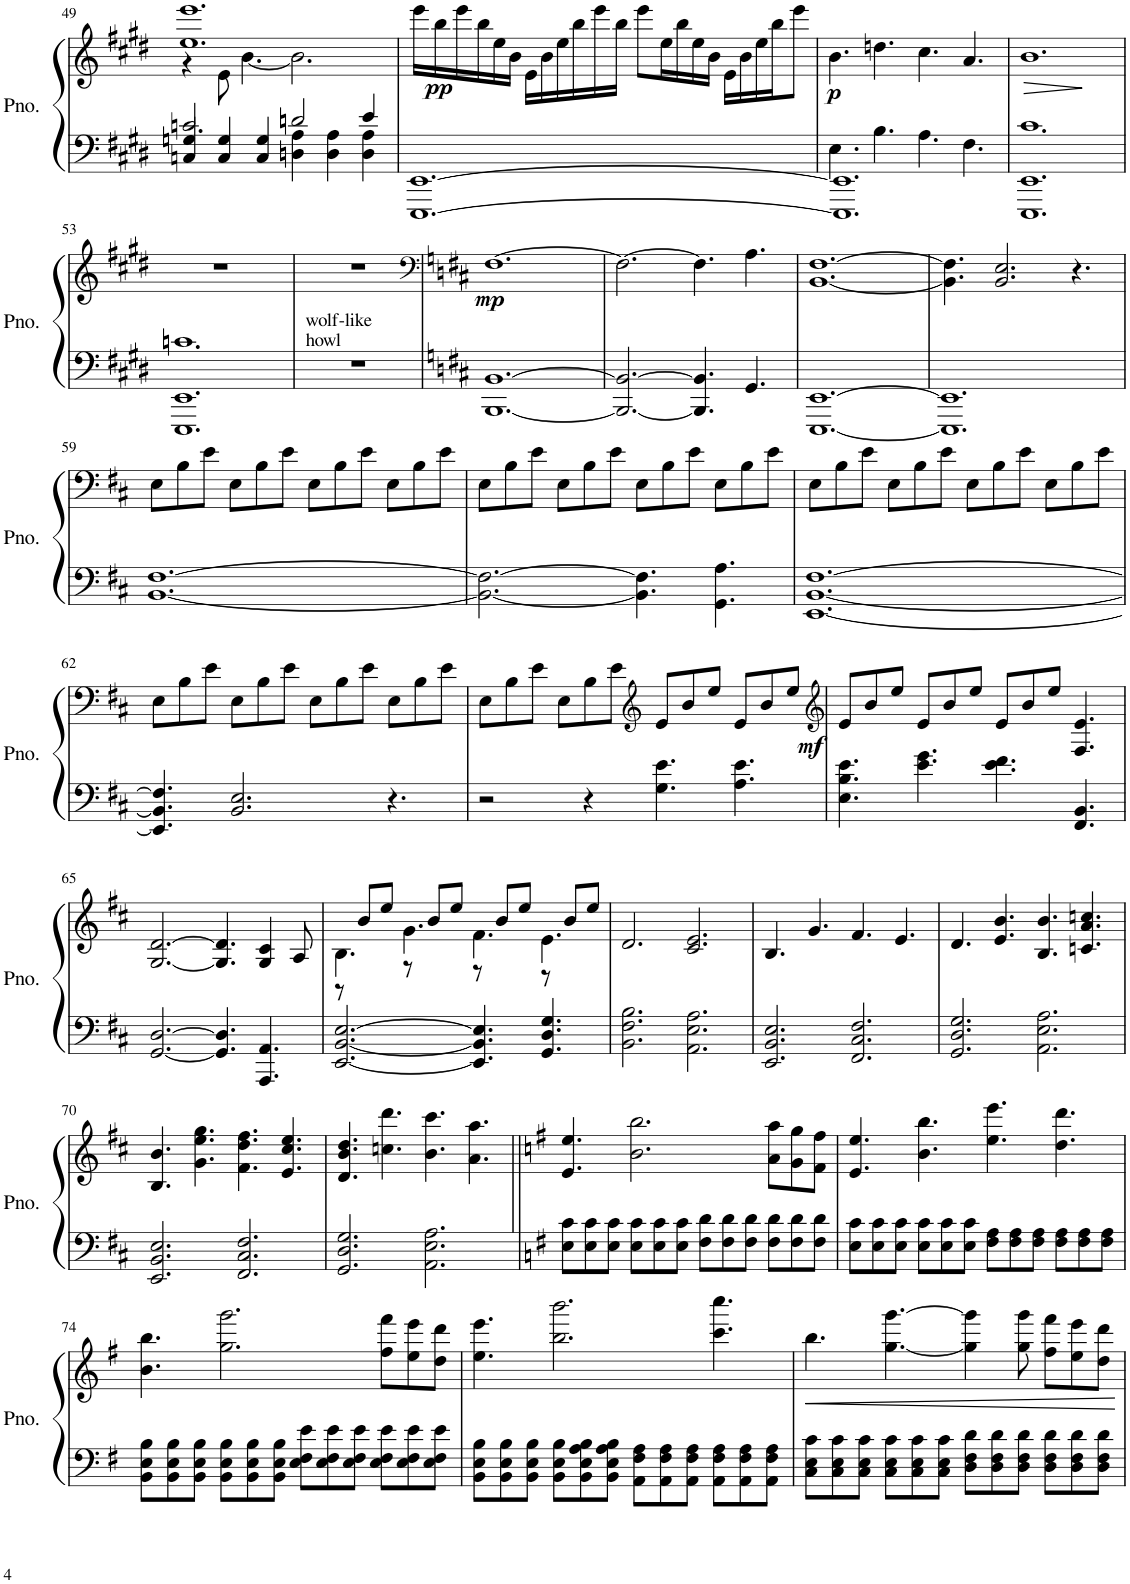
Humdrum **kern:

**kern	**kern	**dynam
*part1	*part1	*part1
*staff2	*staff1	*staff1/2
*I"Piano	*	*
*I'Pno.	*	*
!!LO:PB:g=z
*clefF4	*clefG2	*
*k[f#c#g#d#]	*k[f#c#g#d#]	*
*M12/8	*M12/8	*
=49	=49	=49
*^	*^	*
4Cn/ 4Gn/	2.cn/	1.ee 1.eee	4r	.
4C/ 4G/	.	.	8e\	.
.	.	.	[4.b\	.
4C/ 4G/	.	.	.	.
4Dn\ 4A\	2dn/	.	2.b\]	.
4D\ 4A\	.	.	.	.
4D\ 4A\	4e/	.	.	.
*v	*v	*	*	*
*	*v	*v	*
=50	=50	=50
[1.EEE [1.EE	16eee\LL	.
!	!	!LO:DY:b
.	16bb\	pp
.	16eee\	.
.	16bb\	.
.	16ee\	.
.	16b\JJ	.
.	16e\LL	.
.	16b\	.
.	16ee\	.
.	16bb\	.
.	16eee\	.
.	16bb\JJ	.
.	8eee\L	.
.	16ee\L	.
.	16bb\	.
.	16ee\	.
.	16b\JJ	.
.	16e\LL	.
.	16b\	.
.	16ee\	.
.	16bb\J	.
.	8eee\J	.
=51	=51	=51
*^	*	*
!	!	!	!LO:DY:b
1.EEE] 1.EE]	4.E\	4.b\	p
.	4.B\	4.ddn\	.
.	4.A\	4.cc#\	.
.	4.F#\	4.a/	.
=52	=52	=52	=52
!	!	!	!LO:HP:b
1.EEE 1.EE	1.c#	1.b	>
*v	*v	*	*
.	.	]
!!LO:LB:g=z
=53	=53	=53
*^	*	*
1.EEE 1.EE	1.cn	1.r	.
=54	=54	=54	=54
!LO:TX:a:t=wolf-like	!	!	!
!LO:TX:a:t=howl	!	!	!
*v	*v	*	*
1.r	1.r	.
=55	=55	=55
*	*clefF4	*
*k[f#c#]	*k[f#c#]	*
!	!	!LO:DY:b
[1.BBB [1.BB	[1.F#	mp
=56	=56	=56
2.BBB/_ 2.BB/_	2.F#\_	.
4.BBB/] 4.BB/]	4.F#\]	.
4.GG/	4.A\	.
=57	=57	=57
[1.EEE [1.EE	[1.BB [1.F#	.
=58	=58	=58
1.EEE] 1.EE]	4.BB\] 4.F#\]	.
.	2.BB/ 2.E/	.
.	4.r	.
!!LO:LB:g=z
=59	=59	=59
[1.BB [1.F#	8E\L	.
.	8B\	.
.	8e\J	.
.	8E\L	.
.	8B\	.
.	8e\J	.
.	8E\L	.
.	8B\	.
.	8e\J	.
.	8E\L	.
.	8B\	.
.	8e\J	.
=60	=60	=60
2.BB\_ 2.F#\_	8E\L	.
.	8B\	.
.	8e\J	.
.	8E\L	.
.	8B\	.
.	8e\J	.
4.BB\] 4.F#\]	8E\L	.
.	8B\	.
.	8e\J	.
4.GG\ 4.A\	8E\L	.
.	8B\	.
.	8e\J	.
=61	=61	=61
[1.EE [1.BB [1.F#	8E\L	.
.	8B\	.
.	8e\J	.
.	8E\L	.
.	8B\	.
.	8e\J	.
.	8E\L	.
.	8B\	.
.	8e\J	.
.	8E\L	.
.	8B\	.
.	8e\J	.
!!LO:LB:g=z
=62	=62	=62
4.EE/] 4.BB/] 4.F#/]	8E\L	.
.	8B\	.
.	8e\J	.
2.BB/ 2.E/	8E\L	.
.	8B\	.
.	8e\J	.
.	8E\L	.
.	8B\	.
.	8e\J	.
4.r	8E\L	.
.	8B\	.
.	8e\J	.
=63	=63	=63
2r	8E\L	.
.	8B\	.
.	8e\J	.
.	8E\L	.
4r	8B\	.
.	8e\J	.
*	*clefG2	*
4.G\ 4.e\	8e/L	.
.	8b/	.
.	8ee/J	.
4.A\ 4.e\	8e/L	.
.	8b/	.
.	8ee/J	.
=64	=64	=64
*	*clefG2	*
!	!	!LO:DY:b
4.E\ 4.B\ 4.e\	8e/L	mf
.	8b/	.
.	8ee/J	.
4.e\ 4.g\	8e/L	.
.	8b/	.
.	8ee/J	.
4.e\ 4.f#\	8e/L	.
.	8b/	.
.	8ee/J	.
4.FF#/ 4.BB/	4.F#/ 4.e/	.
!!LO:LB:g=z
=65	=65	=65
[2.GG/ [2.D/	[2.G/ [2.d/	.
4.GG/] 4.D/]	4.G/] 4.d/]	.
4.AAA/ 4.AA/	4G/ 4c#/	.
.	8A/	.
=66	=66	=66
*	*^	*
[2.EE/ [2.BB/ [2.E/	4.B\	8r	.
.	.	8b/L	.
.	.	8ee/J	.
.	4.g\	8r	.
.	.	8b/L	.
.	.	8ee/J	.
4.EE/] 4.BB/] 4.E/]	4.f#\	8r	.
.	.	8b/L	.
.	.	8ee/J	.
4.GG/ 4.D/ 4.G/	4.e\	8r	.
.	.	8b/L	.
.	.	8ee/J	.
*	*v	*v	*
=67	=67	=67
2.BB\ 2.F#\ 2.B\	2.d/	.
2.AA\ 2.E\ 2.A\	2.c#/ 2.e/	.
=68	=68	=68
2.EE/ 2.BB/ 2.E/	4.B/	.
.	4.g/	.
2.FF#/ 2.C#/ 2.F#/	4.f#/	.
.	4.e/	.
=69	=69	=69
2.GG/ 2.D/ 2.G/	4.d/	.
.	4.e/ 4.b/	.
2.AA\ 2.E\ 2.A\	4.B/ 4.b/	.
.	4.cn/ 4.a/ 4.ccn/	.
!!LO:LB:g=z
=70	=70	=70
2.EE/ 2.BB/ 2.E/	4.B/ 4.b/	.
.	4.g\ 4.ee\ 4.gg\	.
2.FF#/ 2.C#/ 2.F#/	4.f#\ 4.dd\ 4.ff#\	.
.	4.e/ 4.cc#/ 4.ee/	.
=71	=71	=71
2.GG/ 2.D/ 2.G/	4.d/ 4.b/ 4.dd/	.
.	4.ccn\ 4.ddd\	.
2.AA\ 2.E\ 2.A\	4.b\ 4.ccc#\	.
.	4.a\ 4.aa\	.
=72||	=72||	=72||
*k[f#]	*k[f#]	*
8E\ 8c\L	4.e/ 4.ee/	.
8E\ 8c\	.	.
8E\ 8c\J	.	.
8E\ 8c\L	2.b\ 2.bb\	.
8E\ 8c\	.	.
8E\ 8c\J	.	.
8F#\ 8d\L	.	.
8F#\ 8d\	.	.
8F#\ 8d\J	.	.
8F#\ 8d\L	8a\ 8aa\L	.
8F#\ 8d\	8g\ 8gg\	.
8F#\ 8d\J	8f#\ 8ff#\J	.
=73	=73	=73
8E\ 8c\L	4.e/ 4.ee/	.
8E\ 8c\	.	.
8E\ 8c\J	.	.
8E\ 8c\L	4.b\ 4.bb\	.
8E\ 8c\	.	.
8E\ 8c\J	.	.
8F#\ 8A\L	4.ee\ 4.eee\	.
8F#\ 8A\	.	.
8F#\ 8A\J	.	.
8F#\ 8A\L	4.dd\ 4.ddd\	.
8F#\ 8A\	.	.
8F#\ 8A\J	.	.
!!LO:LB:g=z
=74	=74	=74
8BB\ 8E\ 8B\L	4.b\ 4.bb\	.
8BB\ 8E\ 8B\	.	.
8BB\ 8E\ 8B\J	.	.
8BB\ 8E\ 8B\L	2.gg\ 2.ggg\	.
8BB\ 8E\ 8B\	.	.
8BB\ 8E\ 8B\J	.	.
8E\ 8F#\ 8e\L	.	.
8E\ 8F#\ 8e\	.	.
8E\ 8F#\ 8e\J	.	.
8E\ 8F#\ 8e\L	8ff#\ 8fff#\L	.
8E\ 8F#\ 8e\	8ee\ 8eee\	.
8E\ 8F#\ 8e\J	8dd\ 8ddd\J	.
=75	=75	=75
8BB\ 8E\ 8B\L	4.ee\ 4.eee\	.
8BB\ 8E\ 8B\	.	.
8BB\ 8E\ 8B\J	.	.
8BB\ 8E\ 8B\L	2.bb\ 2.bbb\	.
8BB\ 8E\ 8A\ 8B\	.	.
8BB\ 8E\ 8A\ 8B\J	.	.
8AA\ 8F#\ 8A\L	.	.
8AA\ 8F#\ 8A\	.	.
8AA\ 8F#\ 8A\J	.	.
8AA\ 8F#\ 8A\L	4.ccc\ 4.cccc\	.
8AA\ 8F#\ 8A\	.	.
8AA\ 8F#\ 8A\J	.	.
=76	=76	=76
!	!	!LO:HP:b
8C\ 8E\ 8c\L	4.bb\	<
8C\ 8E\ 8c\	.	.
8C\ 8E\ 8c\J	.	.
8C\ 8E\ 8c\L	[4.gg\ [4.ggg\	.
8C\ 8E\ 8c\	.	.
8C\ 8E\ 8c\J	.	.
8D\ 8F#\ 8d\L	4gg\] 4ggg\]	.
8D\ 8F#\ 8d\	.	.
8D\ 8F#\ 8d\J	8gg\ 8ggg\	.
8D\ 8F#\ 8d\L	8ff#\ 8fff#\L	.
8D\ 8F#\ 8d\	8ee\ 8eee\	.
8D\ 8F#\ 8d\J	8dd\ 8ddd\J	.
.	.	[
=	=	=
*-	*-	*-
